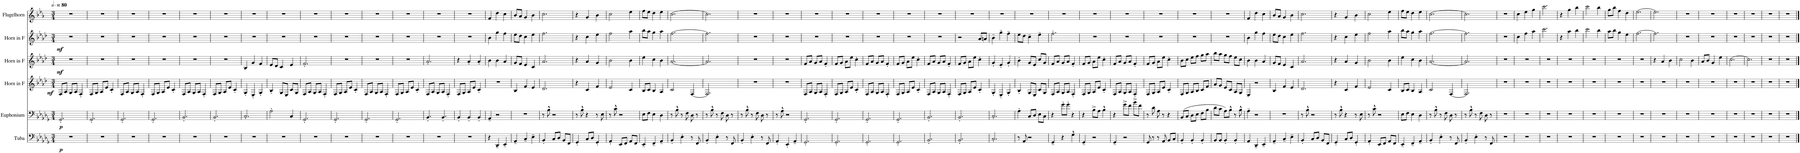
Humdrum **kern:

**kern	**dynam	**kern	**dynam	**kern	**dynam	**kern	**dynam	**kern	**dynam	**kern
*part6	*part6	*part5	*part5	*part4	*part4	*part3	*part3	*part2	*part2	*part1
*staff6	*staff6	*staff5	*staff5	*staff4	*staff4	*staff3	*staff3	*staff2	*staff2	*staff1
*I"Tuba	*	*I"Euphonium	*	*I"Horn in F	*	*I"Horn in F	*	*I"Horn in F	*	*I"Flugelhorn
*I'Tba.	*	*I'Euph.	*	*	*	*	*	*	*	*I'Flghn.
*clefF4	*	*clefF4	*	*clefG2	*	*clefG2	*	*clefG2	*	*clefG2
*	*	*	*	*Trd4c7	*	*Trd4c7	*	*Trd4c7	*	*Trd1c2
*k[b-e-a-d-g-]	*	*k[b-e-a-d-g-]	*	*k[b-e-a-d-]	*	*k[b-e-a-d-]	*	*k[b-e-a-d-]	*	*k[b-e-a-]
*M3/4	*	*M3/4	*	*M3/4	*	*M3/4	*	*M3/4	*	*M3/4
*MM240	*	*MM240	*	*MM240	*	*MM240	*	*MM240	*	*MM240
=1	=1	=1	=1	=1	=1	=1	=1	=1	=1	=1
!	!LO:DY:b	!	!LO:DY:b	!	!LO:DY:b	!	!LO:DY:b	!	!LO:DY:b	!
2.r	p	2.GG-'/	p	8F/L	mf	2.r	mf	2.r	mf	2.r
.	.	.	.	8A-/J	.	.	.	.	.	.
.	.	.	.	8G/L	.	.	.	.	.	.
.	.	.	.	8A-/J	.	.	.	.	.	.
.	.	.	.	4F'/	.	.	.	.	.	.
=2	=2	=2	=2	=2	=2	=2	=2	=2	=2	=2
2.r	.	2.GG-'/	.	8F/L	.	2.r	.	2.r	.	2.r
.	.	.	.	8G/J	.	.	.	.	.	.
.	.	.	.	8A-/L	.	.	.	.	.	.
.	.	.	.	8e-/J	.	.	.	.	.	.
.	.	.	.	4c'/	.	.	.	.	.	.
=3	=3	=3	=3	=3	=3	=3	=3	=3	=3	=3
2.r	.	2.GG-'/	.	8F/L	.	2.r	.	2.r	.	2.r
.	.	.	.	8A-/J	.	.	.	.	.	.
.	.	.	.	8G/L	.	.	.	.	.	.
.	.	.	.	8A-/J	.	.	.	.	.	.
.	.	.	.	4F'/	.	.	.	.	.	.
=4	=4	=4	=4	=4	=4	=4	=4	=4	=4	=4
2.r	.	2.GG-'/	.	8F/L	.	2.r	.	2.r	.	2.r
.	.	.	.	8G/J	.	.	.	.	.	.
.	.	.	.	8A-/L	.	.	.	.	.	.
.	.	.	.	8e-/J	.	.	.	.	.	.
.	.	.	.	4c'/	.	.	.	.	.	.
=5	=5	=5	=5	=5	=5	=5	=5	=5	=5	=5
2.r	.	2.BB-'/	.	8F/L	.	2.r	.	2.r	.	2.r
.	.	.	.	8A-/J	.	.	.	.	.	.
.	.	.	.	8G/L	.	.	.	.	.	.
.	.	.	.	8A-/J	.	.	.	.	.	.
.	.	.	.	4F'/	.	.	.	.	.	.
=6	=6	=6	=6	=6	=6	=6	=6	=6	=6	=6
2.r	.	2.BB-'/	.	8F/L	.	2.r	.	2.r	.	2.r
.	.	.	.	8G/J	.	.	.	.	.	.
.	.	.	.	8A-/L	.	.	.	.	.	.
.	.	.	.	8e-/J	.	.	.	.	.	.
.	.	.	.	4c'/	.	.	.	.	.	.
=7	=7	=7	=7	=7	=7	=7	=7	=7	=7	=7
2.r	.	2.C'/	.	4G'/	.	4B-/	.	2.r	.	2.r
.	.	.	.	4E-'/	.	4g/	.	.	.	.
.	.	.	.	4G'/	.	4f/	.	.	.	.
=8	=8	=8	=8	=8	=8	=8	=8	=8	=8	=8
2.r	.	2A-'\	.	4B-'/	.	8e-/L	.	2.r	.	2.r
.	.	.	.	.	.	8d-/J	.	.	.	.
.	.	.	.	8G/L	.	4c/	.	.	.	.
.	.	.	.	8E-/J	.	.	.	.	.	.
.	.	4C/	.	8c/L	.	4e-/	.	.	.	.
.	.	.	.	8G/J	.	.	.	.	.	.
=9	=9	=9	=9	=9	=9	=9	=9	=9	=9	=9
2.r	.	2.GG-'/	.	8F/L	.	2.f'/	.	2.r	.	2.r
.	.	.	.	8A-/J	.	.	.	.	.	.
.	.	.	.	8G/L	.	.	.	.	.	.
.	.	.	.	8A-/J	.	.	.	.	.	.
.	.	.	.	4F'/	.	.	.	.	.	.
=10	=10	=10	=10	=10	=10	=10	=10	=10	=10	=10
2.r	.	2.GG-'/	.	8F/L	.	2.r	.	2.r	.	2.r
.	.	.	.	8G/J	.	.	.	.	.	.
.	.	.	.	8A-/L	.	.	.	.	.	.
.	.	.	.	8e-/J	.	.	.	.	.	.
.	.	.	.	4c'/	.	.	.	.	.	.
=11	=11	=11	=11	=11	=11	=11	=11	=11	=11	=11
2.r	.	2.GG-'/	.	8F/L	.	2.r	.	2.r	.	2.r
.	.	.	.	8A-/J	.	.	.	.	.	.
.	.	.	.	8G/L	.	.	.	.	.	.
.	.	.	.	8A-/J	.	.	.	.	.	.
.	.	.	.	4F'/	.	.	.	.	.	.
=12	=12	=12	=12	=12	=12	=12	=12	=12	=12	=12
2.r	.	2.GG-'/	.	8F/L	.	2.r	.	2.r	.	2.r
.	.	.	.	8G/J	.	.	.	.	.	.
.	.	.	.	8A-/L	.	.	.	.	.	.
.	.	.	.	8e-/J	.	.	.	.	.	.
.	.	.	.	4c'/	.	.	.	.	.	.
=13	=13	=13	=13	=13	=13	=13	=13	=13	=13	=13
2.r	.	4.BB-'/	.	8F/L	.	2.a-'/	.	2.r	.	2.r
.	.	.	.	8A-/J	.	.	.	.	.	.
.	.	.	.	8G/L	.	.	.	.	.	.
.	.	4.BB-'/	.	8A-/J	.	.	.	.	.	.
.	.	.	.	4F'/	.	.	.	.	.	.
=14	=14	=14	=14	=14	=14	=14	=14	=14	=14	=14
2.r	.	4BB-'/	.	8F/L	.	4r	.	2.r	.	2.r
.	.	.	.	8G/J	.	.	.	.	.	.
.	.	4BB-'/	.	8A-/L	.	4a-'/	.	.	.	.
.	.	.	.	8e-/J	.	.	.	.	.	.
.	.	4BB-'/	.	4c'/	.	4a-'/	.	.	.	.
=15	=15	=15	=15	=15	=15	=15	=15	=15	=15	=15
4r	.	4AA-~/	.	2.r	.	4b-\	.	4b-\	.	4f/
4DD-~/	.	2r	.	.	.	4b-\	.	4gg\	.	4dd\
4EE-~/	.	.	.	.	.	4a-/	.	4ff\	.	4cc\
=16	=16	=16	=16	=16	=16	=16	=16	=16	=16	=16
4AA-~/	.	2.r	.	4B-/	.	8g/L	.	8ee-\L	.	8b-/L
.	.	.	.	.	.	8f/J	.	8dd-\J	.	8a-/J
4C~/	.	.	.	4f/	.	4e-/	.	4cc\	.	4g/
4E-~\	.	.	.	4e-/	.	4c/	.	4ee-\	.	4b-\
=17	=17	=17	=17	=17	=17	=17	=17	=17	=17	=17
4BB-'/	.	8r	.	2.d-/	.	2.a-/	.	2.ff\	.	2.cc\
.	.	8B-^^\	.	.	.	.	.	.	.	.
8C/L	.	2r	.	.	.	.	.	.	.	.
8D-/J	.	.	.	.	.	.	.	.	.	.
8BB-/L	.	.	.	.	.	.	.	.	.	.
8FF/J	.	.	.	.	.	.	.	.	.	.
=18	=18	=18	=18	=18	=18	=18	=18	=18	=18	=18
4GG-'/	.	8r	.	4r	.	4r	.	4r	.	4r
.	.	8B-^^\	.	.	.	.	.	.	.	.
8C/L	.	4r	.	4c/	.	4a-/	.	4cc\	.	4g/
8D-/J	.	.	.	.	.	.	.	.	.	.
4GG-'/	.	8r	.	4f/	.	4g/	.	4ee-\	.	4b-\
.	.	8E-\	.	.	.	.	.	.	.	.
=19	=19	=19	=19	=19	=19	=19	=19	=19	=19	=19
4AA-'/	.	8r	.	2e-/	.	2b-\	.	2ff\	.	2cc\
.	.	8c^^\	.	.	.	.	.	.	.	.
8EE-/L	.	2r	.	.	.	.	.	.	.	.
8FF/J	.	.	.	.	.	.	.	.	.	.
8AA-/L	.	.	.	4c/	.	4b-\	.	4aa-\	.	4ee-\
8FF/J	.	.	.	.	.	.	.	.	.	.
=20	=20	=20	=20	=20	=20	=20	=20	=20	=20	=20
4EE-~/	.	8E-\L	.	8B-/L	.	4ee-\	.	8bb-\L	.	8ff\L
.	.	8F\J	.	8c/J	.	.	.	8aa-\J	.	8ee-\J
4FF~/	.	4E-\	.	4B-/	.	4cc\	.	4gg\	.	4dd\
4AA-~/	.	4D-\	.	4A-/	.	4b-\	.	4aa-\	.	4ee-\
=21	=21	=21	=21	=21	=21	=21	=21	=21	=21	=21
4BB-'/	.	8r	.	2c/	.	[2.a-/	.	[2.ff\	.	[2.cc\
.	.	8B-^^\	.	.	.	.	.	.	.	.
4E-'\	.	8r	.	.	.	.	.	.	.	.
.	.	8F\	.	.	.	.	.	.	.	.
8r	.	8D-\	.	[4F/	.	.	.	.	.	.
8FF/	.	8r	.	.	.	.	.	.	.	.
=22	=22	=22	=22	=22	=22	=22	=22	=22	=22	=22
4BB-'/	.	8r	.	2.F/]	.	2.a-/]	.	2.ff\]	.	2.cc\]
.	.	8B-^^\	.	.	.	.	.	.	.	.
4E-'\	.	8r	.	.	.	.	.	.	.	.
.	.	8F\	.	.	.	.	.	.	.	.
8r	.	8D-\	.	.	.	.	.	.	.	.
8FF/	.	8r	.	.	.	.	.	.	.	.
=23	=23	=23	=23	=23	=23	=23	=23	=23	=23	=23
4BB-'/	.	8r	.	2.r	.	2.r	.	2.r	.	2.r
.	.	8B-^^\	.	.	.	.	.	.	.	.
4E-'\	.	8r	.	.	.	.	.	.	.	.
.	.	8F\	.	.	.	.	.	.	.	.
8r	.	8D-\	.	.	.	.	.	.	.	.
8FF/	.	8r	.	.	.	.	.	.	.	.
=24	=24	=24	=24	=24	=24	=24	=24	=24	=24	=24
4AA-'/	.	8r	.	2.r	.	2.r	.	2.r	.	2.r
.	.	8A-^^\	.	.	.	.	.	.	.	.
4EE-'/	.	2r	.	.	.	.	.	.	.	.
4AA-~/	.	.	.	.	.	.	.	.	.	.
=25	=25	=25	=25	=25	=25	=25	=25	=25	=25	=25
2.GG-'/	.	2.GG-'/	.	8F/L	.	8f/L	.	2.r	.	2.r
.	.	.	.	8A-/J	.	8a-/J	.	.	.	.
.	.	.	.	8G/L	.	8g/L	.	.	.	.
.	.	.	.	8A-/J	.	8a-/J	.	.	.	.
.	.	.	.	4F'/	.	4f'/	.	.	.	.
=26	=26	=26	=26	=26	=26	=26	=26	=26	=26	=26
2.GG-'/	.	2.GG-'/	.	8F/L	.	8f/L	.	2.r	.	2.r
.	.	.	.	8G/J	.	8g/J	.	.	.	.
.	.	.	.	8A-/L	.	8a-\L	.	.	.	.
.	.	.	.	8e-/J	.	8ee-\J	.	.	.	.
.	.	.	.	4c'/	.	4cc'\	.	.	.	.
=27	=27	=27	=27	=27	=27	=27	=27	=27	=27	=27
2.GG-'/	.	2.GG-'/	.	8F/L	.	8f/L	.	2.r	.	2.r
.	.	.	.	8A-/J	.	8a-/J	.	.	.	.
.	.	.	.	8G/L	.	8g/L	.	.	.	.
.	.	.	.	8A-/J	.	8a-/J	.	.	.	.
.	.	.	.	4F'/	.	4f'/	.	.	.	.
=28	=28	=28	=28	=28	=28	=28	=28	=28	=28	=28
2.GG-'/	.	2.GG-'/	.	8F/L	.	8f/L	.	2.r	.	2.r
.	.	.	.	8G/J	.	8g/J	.	.	.	.
.	.	.	.	8A-/L	.	8a-\L	.	.	.	.
.	.	.	.	8e-/J	.	8ee-\J	.	.	.	.
.	.	.	.	4c'/	.	4cc'\	.	.	.	.
=29	=29	=29	=29	=29	=29	=29	=29	=29	=29	=29
2.BB-'/	.	2.BB-'/	.	8F/L	.	8f/L	.	2.r	.	2.r
.	.	.	.	8A-/J	.	8a-/J	.	.	.	.
.	.	.	.	8G/L	.	8g/L	.	.	.	.
.	.	.	.	8A-/J	.	8a-/J	.	.	.	.
.	.	.	.	4F'/	.	4f'/	.	.	.	.
=30	=30	=30	=30	=30	=30	=30	=30	=30	=30	=30
2.BB-'/	.	2.BB-'/	.	8F/L	.	8f/L	.	2r	.	2.r
.	.	.	.	8G/J	.	8g/J	.	.	.	.
.	.	.	.	8A-/L	.	8a-\L	.	.	.	.
.	.	.	.	8e-/J	.	8ee-\J	.	.	.	.
.	.	.	.	4c'/	.	4cc'\	.	8a-/L	.	.
.	.	.	.	.	.	.	.	8an/J	.	.
=31	=31	=31	=31	=31	=31	=31	=31	=31	=31	=31
2.C'/	.	2.C'/	.	4G'/	.	4g'/	.	4b-~\	.	2.r
.	.	.	.	4E-'/	.	4e-'/	.	4gg~\	.	.
.	.	.	.	4G'/	.	4g'/	.	4ff~\	.	.
=32	=32	=32	=32	=32	=32	=32	=32	=32	=32	=32
8r	.	4A-'\	.	4B-'/	.	4b-'\	.	8ee-\L	.	2.r
8AA-/	.	.	.	.	.	.	.	8dd-\J	.	.
2r	.	8C/L	.	8G/L	.	8g/L	.	4cc~\	.	.
.	.	8D-/J	.	8E-/J	.	8e-/J	.	.	.	.
.	.	8E-\L	.	8c/L	.	8cc/L	.	4ee-~\	.	.
.	.	8C\J	.	8G/J	.	8g/J	.	.	.	.
=33	=33	=33	=33	=33	=33	=33	=33	=33	=33	=33
4GG-~/	.	4r	.	8F/L	.	8f/L	.	2.ff'\	.	2.r
.	.	.	.	8A-/J	.	8a-/J	.	.	.	.
4r	.	8g-'\L	.	8G/L	.	8g/L	.	.	.	.
.	.	8g-'\J	.	8A-/J	.	8a-/J	.	.	.	.
4G-^^\	.	4r	.	4F'/	.	4f'/	.	.	.	.
=34	=34	=34	=34	=34	=34	=34	=34	=34	=34	=34
4GG-~/	.	4r	.	8F/L	.	8f/L	.	2.r	.	2.r
.	.	.	.	8G/J	.	8g/J	.	.	.	.
2r	.	8B-^\L	.	8A-/L	.	8a-\L	.	.	.	.
.	.	8A-\J	.	8e-/J	.	8ee-\J	.	.	.	.
.	.	4B-^^\	.	4c'/	.	4cc'\	.	.	.	.
=35	=35	=35	=35	=35	=35	=35	=35	=35	=35	=35
4GG-~/	.	4r	.	8F/L	.	8f/L	.	2.r	.	2.r
.	.	.	.	8A-/J	.	8a-/J	.	.	.	.
2r	.	8g-^\L	.	8G/L	.	8g/L	.	.	.	.
.	.	8f\J	.	8A-/J	.	8a-/J	.	.	.	.
.	.	8b-^\L	.	4F'/	.	4f'/	.	.	.	.
.	.	8f\J	.	.	.	.	.	.	.	.
=36	=36	=36	=36	=36	=36	=36	=36	=36	=36	=36
8GG-/	.	8r	.	8F/L	.	8f/L	.	2.r	.	2.r
8r	.	8d-\	.	8G/J	.	8g/J	.	.	.	.
8r	.	8A-\	.	8A-/L	.	8a-\L	.	.	.	.
8AA-/	.	8r	.	8e-/J	.	8ee-\J	.	.	.	.
8BB-/L	.	4r	.	4c'/	.	4cc'\	.	.	.	.
8C/J	.	.	.	.	.	.	.	.	.	.
=37	=37	=37	=37	=37	=37	=37	=37	=37	=37	=37
4BB-'/	.	(8BB-/L	.	8F/L	.	8b-\L	.	2.r	.	2.r
.	.	8C/J	.	8G/J	.	8cc\J	.	.	.	.
4BB-'/	.	8D-\L	.	8A-/L	.	8ee-\L	.	.	.	.
.	.	8E-\J	.	8B-/J	.	8ff\J	.	.	.	.
4BB-'/	.	8F\L	.	8c/L	.	8gg\L	.	.	.	.
.	.	8B-\J	.	8f/J	.	8aa-\J	.	.	.	.
=38	=38	=38	=38	=38	=38	=38	=38	=38	=38	=38
8BB-/L	.	8d-\L	.	8a-/L	.	8bb-\L	.	2.r	.	2.r
8BB-/J	.	8c\J	.	8g/J	.	8aa-\J	.	.	.	.
4BB-'/	.	8A-\L)	.	8e-/L	.	8gg\L	.	.	.	.
.	.	8B-^^\J	.	8c/J	.	8ff\J	.	.	.	.
4BB-'/	.	8r	.	8A-/L	.	8ee-\L	.	.	.	.
.	.	8B-^^\	.	8G/J	.	8cc\J	.	.	.	.
=39	=39	=39	=39	=39	=39	=39	=39	=39	=39	=39
4AA-/	.	4A-~\	.	4E-/	.	4b-\	.	4b-\	.	4f/
4DD-~/	.	2r	.	2r	.	4b-\	.	4gg\	.	4dd\
4EE-~/	.	.	.	.	.	4a-/	.	4ff\	.	4cc\
=40	=40	=40	=40	=40	=40	=40	=40	=40	=40	=40
4AA-~/	.	2.r	.	4B-/	.	8g/L	.	8ee-\L	.	8b-/L
.	.	.	.	.	.	8f/J	.	8dd-\J	.	8a-/J
4C~/	.	.	.	4f/	.	4e-/	.	4cc\	.	4g/
4E-~\	.	.	.	4e-/	.	4c/	.	4ee-\	.	4b-\
=41	=41	=41	=41	=41	=41	=41	=41	=41	=41	=41
4BB-'/	.	8r	.	2.d-/	.	2.a-/	.	2.ff\	.	2.cc\
.	.	8B-^^\	.	.	.	.	.	.	.	.
8C/L	.	2r	.	.	.	.	.	.	.	.
8D-/J	.	.	.	.	.	.	.	.	.	.
8BB-/L	.	.	.	.	.	.	.	.	.	.
8FF/J	.	.	.	.	.	.	.	.	.	.
=42	=42	=42	=42	=42	=42	=42	=42	=42	=42	=42
4GG-'/	.	8r	.	4r	.	4r	.	4r	.	4r
.	.	8B-^^\	.	.	.	.	.	.	.	.
8C/L	.	4r	.	4c/	.	4a-/	.	4cc\	.	4g/
8D-/J	.	.	.	.	.	.	.	.	.	.
4GG-'/	.	8r	.	4f/	.	4g/	.	4ee-\	.	4b-\
.	.	8E-\	.	.	.	.	.	.	.	.
=43	=43	=43	=43	=43	=43	=43	=43	=43	=43	=43
4AA-'/	.	8r	.	2e-/	.	2b-\	.	2ff\	.	2cc\
.	.	8c^^\	.	.	.	.	.	.	.	.
8EE-/L	.	2r	.	.	.	.	.	.	.	.
8FF/J	.	.	.	.	.	.	.	.	.	.
8AA-/L	.	.	.	4c/	.	4b-\	.	4aa-\	.	4ee-\
8FF/J	.	.	.	.	.	.	.	.	.	.
=44	=44	=44	=44	=44	=44	=44	=44	=44	=44	=44
4EE-~/	.	8E-\L	.	8B-/L	.	4ee-\	.	8bb-\L	.	8ff\L
.	.	8F\J	.	8c/J	.	.	.	8aa-\J	.	8ee-\J
4FF~/	.	4E-\	.	4B-/	.	4cc\	.	4gg\	.	4dd\
4AA-~/	.	4D-\	.	4A-/	.	4b-\	.	4aa-\	.	4ee-\
=45	=45	=45	=45	=45	=45	=45	=45	=45	=45	=45
4BB-'/	.	8r	.	2c/	.	[2.a-/	.	[2.ff\	.	[2.cc\
.	.	8B-^^\	.	.	.	.	.	.	.	.
4E-'\	.	8r	.	.	.	.	.	.	.	.
.	.	8F\	.	.	.	.	.	.	.	.
8r	.	8D-\	.	[4F/	.	.	.	.	.	.
8FF/	.	8r	.	.	.	.	.	.	.	.
=46	=46	=46	=46	=46	=46	=46	=46	=46	=46	=46
4BB-'/	.	8r	.	2.F/]	.	2.a-/]	.	2.ff\]	.	2.cc\]
.	.	8B-^^\	.	.	.	.	.	.	.	.
4E-'\	.	8r	.	.	.	.	.	.	.	.
.	.	8F\	.	.	.	.	.	.	.	.
8r	.	8D-\	.	.	.	.	.	.	.	.
8FF/	.	8r	.	.	.	.	.	.	.	.
=47	=47	=47	=47	=47	=47	=47	=47	=47	=47	=47
2.r	.	2.r	.	2.r	.	2.r	.	2.r	.	2.r
=48	=48	=48	=48	=48	=48	=48	=48	=48	=48	=48
2.r	.	2.r	.	2.r	.	2.r	.	4cc\	.	4cc\
.	.	.	.	.	.	.	.	4ff\	.	4ee-\
.	.	.	.	.	.	.	.	4aa-\	.	4gg\
=49	=49	=49	=49	=49	=49	=49	=49	=49	=49	=49
2.r	.	2.r	.	2.r	.	2.r	.	2.ccc\	.	2.ccc\
=50	=50	=50	=50	=50	=50	=50	=50	=50	=50	=50
2.r	.	2.r	.	2.r	.	2.r	.	4r	.	4r
.	.	.	.	.	.	.	.	4aa-\	.	4gg\
.	.	.	.	.	.	.	.	4bb-\	.	4bb-\
=51	=51	=51	=51	=51	=51	=51	=51	=51	=51	=51
2.r	.	2.r	.	2.r	.	2.r	.	2ccc\	.	2ccc\
.	.	.	.	.	.	.	.	4bb-\	.	4bb-\
=52	=52	=52	=52	=52	=52	=52	=52	=52	=52	=52
2.r	.	2.r	.	2.r	.	2.r	.	8aa-\L	.	8gg\L
.	.	.	.	.	.	.	.	8bb-\J	.	8bb-\J
.	.	.	.	.	.	.	.	4gg\	.	4ff\
.	.	.	.	.	.	.	.	4ee-\	.	4dd\
=53	=53	=53	=53	=53	=53	=53	=53	=53	=53	=53
2.r	.	2.r	.	2.r	.	2.r	.	[2.ff\	.	[2.ee-\
=54	=54	=54	=54	=54	=54	=54	=54	=54	=54	=54
2.r	.	2.r	.	2.r	.	4r	.	2.ff\]	.	2.ee-\]
.	.	.	.	.	.	4a-/	.	.	.	.
.	.	.	.	.	.	4b-\	.	.	.	.
=55	=55	=55	=55	=55	=55	=55	=55	=55	=55	=55
2.r	.	2.r	.	2.r	.	2cc\	.	2.r	.	2.r
.	.	.	.	.	.	4b-\	.	.	.	.
=56	=56	=56	=56	=56	=56	=56	=56	=56	=56	=56
2.r	.	2.r	.	2.r	.	8a-/L	.	2.r	.	2.r
.	.	.	.	.	.	8b-/J	.	.	.	.
.	.	.	.	.	.	4g/	.	.	.	.
.	.	.	.	.	.	4ee-\	.	.	.	.
=57	=57	=57	=57	=57	=57	=57	=57	=57	=57	=57
2.r	.	2.r	.	2.r	.	[2.cc\	.	2.r	.	2.r
=58	=58	=58	=58	=58	=58	=58	=58	=58	=58	=58
2.r	.	2.r	.	2.r	.	2.cc\]	.	2.r	.	2.r
=59	=59	=59	=59	=59	=59	=59	=59	=59	=59	=59
2.r	.	2.r	.	2.r	.	2.r	.	2.r	.	2.r
=60	=60	=60	=60	=60	=60	=60	=60	=60	=60	=60
2.r	.	2.r	.	2.r	.	2.r	.	2.r	.	2.r
==	==	==	==	==	==	==	==	==	==	==
*-	*-	*-	*-	*-	*-	*-	*-	*-	*-	*-
